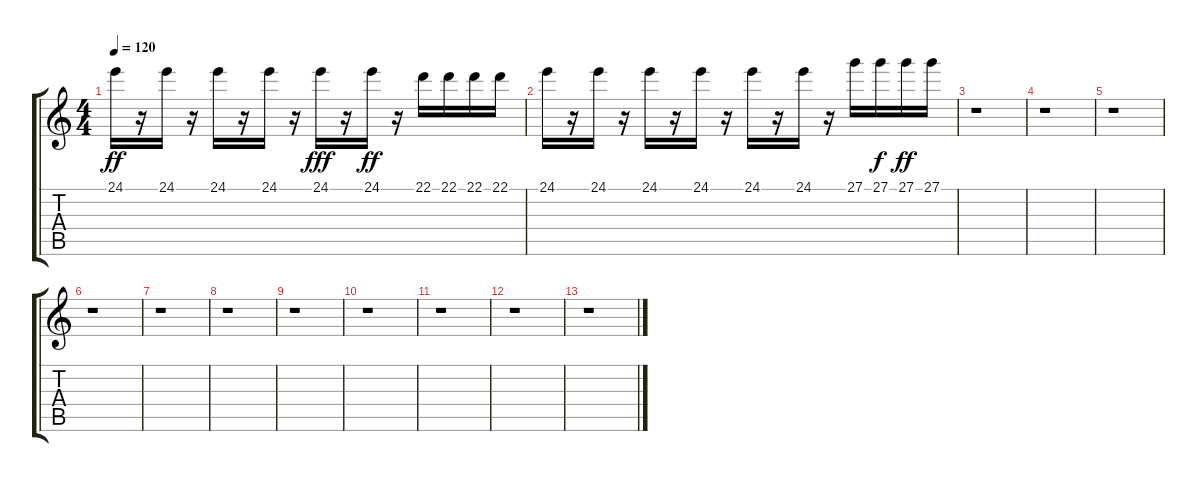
\track "" {instrument lead2sawtooth}
\staff {score tabs}
\tuning (E4 B3 G3 D3 A2 E2) {hide}
\ts (4 4)
\tempo 120
\clef g2
\ks c
24.1.16{dy ff} r.16 24.1.16 r.16 24.1.16 r.16 24.1.16 r.16 24.1.16{dy fff} r.16 24.1.16{dy ff} r.16 22.1.16 22.1.16 22.1.16 22.1.16 |
24.1.16 r.16 24.1.16 r.16 24.1.16 r.16 24.1.16 r.16 24.1.16 r.16 24.1.16 r.16 27.1.16 27.1.16{dy f} 27.1.16{dy ff} 27.1.16 |
r.1 |
r.1 |
r.1 |
r.1 |
r.1 |
r.1 |
r.1 |
r.1 |
r.1 |
r.1 |
r.1
